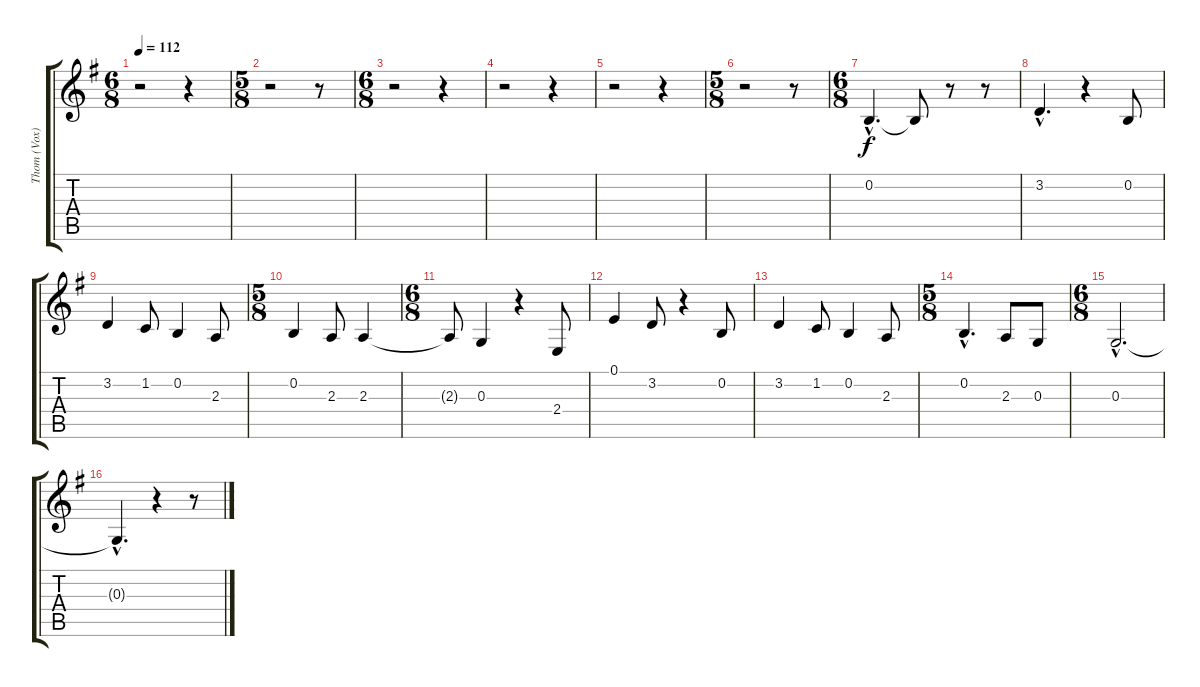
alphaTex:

\track ("Thom (Vox)" "Thom (Vox)") {instrument drawbarorgan}
\staff {score tabs}
\tuning (E4 B3 G3 D3 A2 E2) {hide}
\ts (6 8)
\tempo 112
\clef g2
\ks g
r.2{dy f} r.4 |
\ts (5 8)
r.2 r.8 |
\ts (6 8)
r.2 r.4 |
r.2 r.4 |
r.2 r.4 |
\ts (5 8)
r.2 r.8 |
\ts (6 8)
0.2{hac}.4{d} 0.2{t}.8 r.8 r.8 |
3.2{hac}.4{d} r.4 0.2.8 |
3.2.4 1.2.8 0.2.4 2.3.8 |
\ts (5 8)
0.2.4 2.3.8 2.3.4 |
\ts (6 8)
2.3{t}.8 0.3.4 r.4 2.4.8 |
0.1.4 3.2.8 r.4 0.2.8 |
3.2.4 1.2.8 0.2.4 2.3.8 |
\ts (5 8)
0.2{hac}.4{d} 2.3.8 0.3.8 |
\ts (6 8)
0.3{hac}.2{d} |
0.3{hac t}.4{d} r.4 r.8
